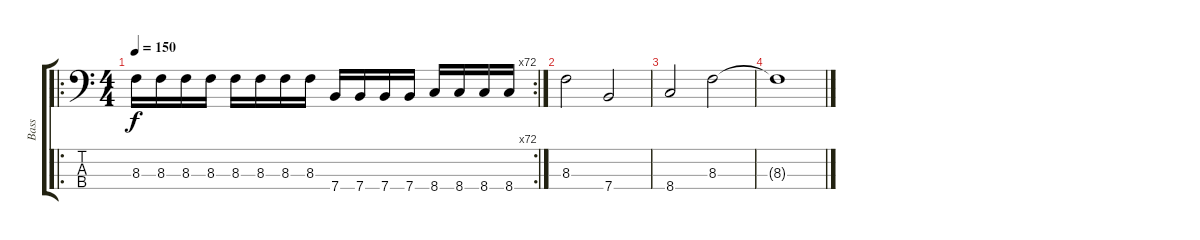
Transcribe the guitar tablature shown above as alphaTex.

\track ("Bass" "Bass") {instrument electricbassfinger}
\staff {score tabs}
\tuning (G2 D2 A1 E1) {hide}
\ro
\rc 72
\ts (4 4)
\tempo 150
\clef f4
\ks c
8.3.16{dy f instrument electricbassfinger} 8.3.16 8.3.16 8.3.16 8.3.16 8.3.16 8.3.16 8.3.16 7.4.16 7.4.16 7.4.16 7.4.16 8.4.16 8.4.16 8.4.16 8.4.16 |
8.3.2 7.4.2 |
8.4.2 8.3.2 |
8.3{t}.1
